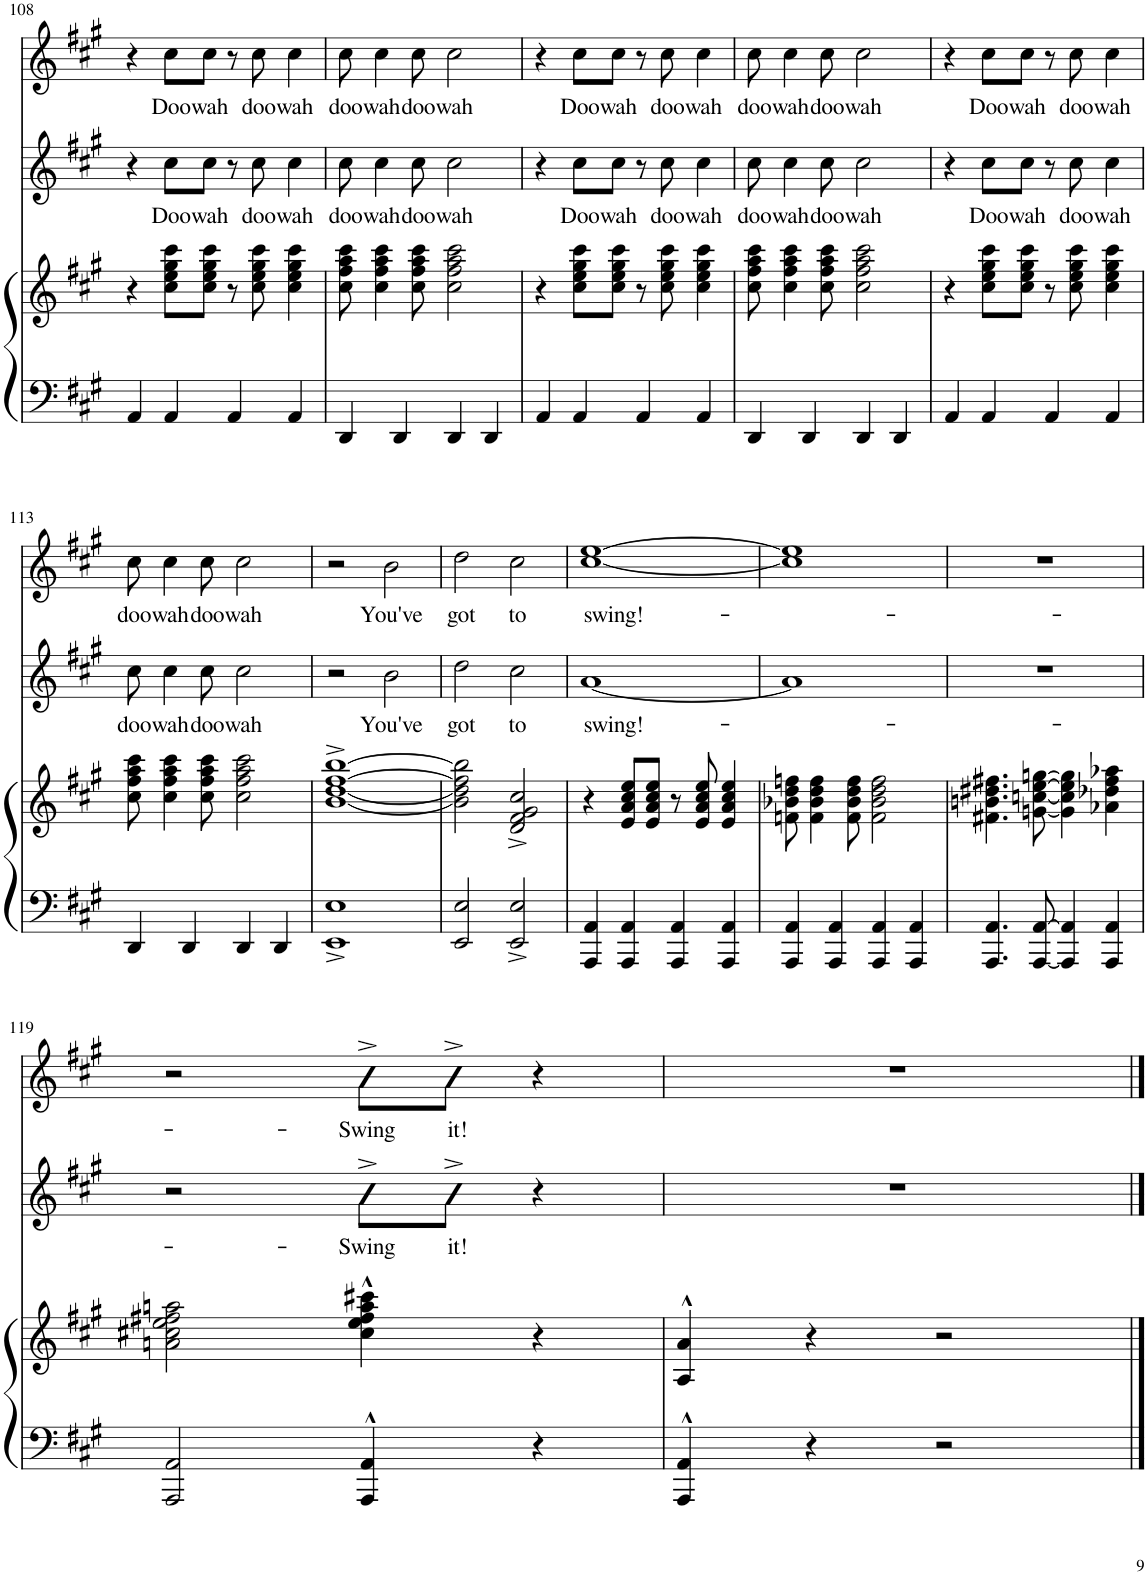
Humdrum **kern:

**kern	**kern	**kern	**text	**kern	**text
*part3	*part3	*part2	*part2	*part1	*part1
*staff4	*staff3	*staff2	*staff2	*staff1	*staff1
*I"Piano	*	*I"Alto	*	*I"Soprano	*
*I'Pno	*	*	*	*	*
!!LO:PB:g=z
*clefF4	*clefG2	*clefG2	*	*clefG2	*
*	*	*Trd1c2	*	*Trd1c2	*
*k[f#c#g#]	*k[f#c#g#]	*k[f#c#g#]	*	*k[f#c#g#]	*
*M4/4	*M4/4	*M4/4	*	*M4/4	*
=108	=108	=108	=108	=108	=108
4AA/	4r	4r	.	4r	.
!	!	!	!LO:LY:b	!	!LO:LY:b
4AA/	8cc#\ 8ee\ 8gg#\ 8ccc#\L	8cc#\L	Doo	8cc#\L	Doo
!	!	!	!LO:LY:b	!	!LO:LY:b
.	8cc#\ 8ee\ 8gg#\ 8ccc#\J	8cc#\J	wah	8cc#\J	wah
4AA/	8r	8r	.	8r	.
!	!	!	!LO:LY:b	!	!LO:LY:b
.	8cc#\ 8ee\ 8gg#\ 8ccc#\	8cc#\	doo	8cc#\	doo
!	!	!	!LO:LY:b	!	!LO:LY:b
4AA/	4cc#\ 4ee\ 4gg#\ 4ccc#\	4cc#\	wah	4cc#\	wah
=109	=109	=109	=109	=109	=109
!	!	!	!LO:LY:b	!	!LO:LY:b
4DD/	8cc#\ 8ff#\ 8aa\ 8ccc#\	8cc#\	doo	8cc#\	doo
!	!	!	!LO:LY:b	!	!LO:LY:b
.	4cc#\ 4ff#\ 4aa\ 4ccc#\	4cc#\	wah	4cc#\	wah
4DD/	.	.	.	.	.
!	!	!	!LO:LY:b	!	!LO:LY:b
.	8cc#\ 8ff#\ 8aa\ 8ccc#\	8cc#\	doo	8cc#\	doo
!	!	!	!LO:LY:b	!	!LO:LY:b
4DD/	2cc#\ 2ff#\ 2aa\ 2ccc#\	2cc#\	wah	2cc#\	wah
4DD/	.	.	.	.	.
=110	=110	=110	=110	=110	=110
4AA/	4r	4r	.	4r	.
!	!	!	!LO:LY:b	!	!LO:LY:b
4AA/	8cc#\ 8ee\ 8gg#\ 8ccc#\L	8cc#\L	Doo	8cc#\L	Doo
!	!	!	!LO:LY:b	!	!LO:LY:b
.	8cc#\ 8ee\ 8gg#\ 8ccc#\J	8cc#\J	wah	8cc#\J	wah
4AA/	8r	8r	.	8r	.
!	!	!	!LO:LY:b	!	!LO:LY:b
.	8cc#\ 8ee\ 8gg#\ 8ccc#\	8cc#\	doo	8cc#\	doo
!	!	!	!LO:LY:b	!	!LO:LY:b
4AA/	4cc#\ 4ee\ 4gg#\ 4ccc#\	4cc#\	wah	4cc#\	wah
=111	=111	=111	=111	=111	=111
!	!	!	!LO:LY:b	!	!LO:LY:b
4DD/	8cc#\ 8ff#\ 8aa\ 8ccc#\	8cc#\	doo	8cc#\	doo
!	!	!	!LO:LY:b	!	!LO:LY:b
.	4cc#\ 4ff#\ 4aa\ 4ccc#\	4cc#\	wah	4cc#\	wah
4DD/	.	.	.	.	.
!	!	!	!LO:LY:b	!	!LO:LY:b
.	8cc#\ 8ff#\ 8aa\ 8ccc#\	8cc#\	doo	8cc#\	doo
!	!	!	!LO:LY:b	!	!LO:LY:b
4DD/	2cc#\ 2ff#\ 2aa\ 2ccc#\	2cc#\	wah	2cc#\	wah
4DD/	.	.	.	.	.
=112	=112	=112	=112	=112	=112
4AA/	4r	4r	.	4r	.
!	!	!	!LO:LY:b	!	!LO:LY:b
4AA/	8cc#\ 8ee\ 8gg#\ 8ccc#\L	8cc#\L	Doo	8cc#\L	Doo
!	!	!	!LO:LY:b	!	!LO:LY:b
.	8cc#\ 8ee\ 8gg#\ 8ccc#\J	8cc#\J	wah	8cc#\J	wah
4AA/	8r	8r	.	8r	.
!	!	!	!LO:LY:b	!	!LO:LY:b
.	8cc#\ 8ee\ 8gg#\ 8ccc#\	8cc#\	doo	8cc#\	doo
!	!	!	!LO:LY:b	!	!LO:LY:b
4AA/	4cc#\ 4ee\ 4gg#\ 4ccc#\	4cc#\	wah	4cc#\	wah
!!LO:LB:g=z
=113	=113	=113	=113	=113	=113
!	!	!	!LO:LY:b	!	!LO:LY:b
4DD/	8cc#\ 8ff#\ 8aa\ 8ccc#\	8cc#\	doo	8cc#\	doo
!	!	!	!LO:LY:b	!	!LO:LY:b
.	4cc#\ 4ff#\ 4aa\ 4ccc#\	4cc#\	wah	4cc#\	wah
4DD/	.	.	.	.	.
!	!	!	!LO:LY:b	!	!LO:LY:b
.	8cc#\ 8ff#\ 8aa\ 8ccc#\	8cc#\	doo	8cc#\	doo
!	!	!	!LO:LY:b	!	!LO:LY:b
4DD/	2cc#\ 2ff#\ 2aa\ 2ccc#\	2cc#\	wah	2cc#\	wah
4DD/	.	.	.	.	.
=114	=114	=114	=114	=114	=114
1EE^ 1E^	[1b^ [1dd^ [1ff#^ [1bb^	2r	.	2r	.
!	!	!	!LO:LY:b	!	!LO:LY:b
.	.	2b\	You've	2b\	You've
=115	=115	=115	=115	=115	=115
!	!	!	!LO:LY:b	!	!LO:LY:b
2EE/ 2E/	2b\] 2dd\] 2ff#\] 2bb\]	2dd\	got	2dd\	got
!	!	!	!LO:LY:b	!	!LO:LY:b
2EE/^ 2E/^	2d/^ 2f#/^ 2g#/^ 2cc#/^	2cc#\	to	2cc#\	to
=116	=116	=116	=116	=116	=116
!	!	!	!LO:LY:b	!	!LO:LY:b
4AAA/ 4AA/	4r	[1a	swing!-	[1cc# [1ee	swing!-
4AAA/ 4AA/	8e/ 8a/ 8cc#/ 8ee/L	.	.	.	.
.	8e/ 8a/ 8cc#/ 8ee/J	.	.	.	.
4AAA/ 4AA/	8r	.	.	.	.
.	8e/ 8a/ 8cc#/ 8ee/	.	.	.	.
4AAA/ 4AA/	4e/ 4a/ 4cc#/ 4ee/	.	.	.	.
=117	=117	=117	=117	=117	=117
4AAA/ 4AA/	8fn\ 8b-X\ 8dd\ 8ffn\	1a]	.	1cc#] 1ee]	.
.	4f\ 4b-\ 4dd\ 4ff\	.	.	.	.
4AAA/ 4AA/	.	.	.	.	.
.	8f\ 8b-\ 8dd\ 8ff\	.	.	.	.
4AAA/ 4AA/	2f\ 2b-\ 2dd\ 2ff\	.	.	.	.
4AAA/ 4AA/	.	.	.	.	.
=118	=118	=118	=118	=118	=118
4.AAA/ 4.AA/	4.f#X\ 4.bn\ 4.dd#X\ 4.ff#X\	1r	.	1r	.
[8AAA/ [8AA/	[8gn\ [8ccn\ [8ee\ [8ggn\	.	.	.	.
4AAA/] 4AA/]	4g\] 4cc\] 4ee\] 4gg\]	.	.	.	.
4AAA/ 4AA/	4a-X\ 4dd-X\ 4ff#\ 4aa-X\	.	.	.	.
!!LO:LB:g=z
=119	=119	=119	=119	=119	=119
2AAA/ 2AA/	2an\ 2cc#X\ 2ee\ 2ff#X\ 2aan\	2r	.	2r	.
!	!	!	!LO:LY:b	!	!LO:LY:b
4AAA/^^ 4AA/^^	4cc#\^^ 4ee\^^ 4ff#\^^ 4aa\^^ 4ccc#X\^^	8b^\L	Swing	8b^\L	Swing
!	!	!	!LO:LY:b	!	!LO:LY:b
.	.	8b^\J	it!	8b^\J	it!
4r	4r	4r	.	4r	.
=120	=120	=120	=120	=120	=120
4AAA/^^ 4AA/^^	4A/^^ 4a/^^	1r	.	1r	.
4r	4r	.	.	.	.
2r	2r	.	.	.	.
==	==	==	==	==	==
*-	*-	*-	*-	*-	*-
